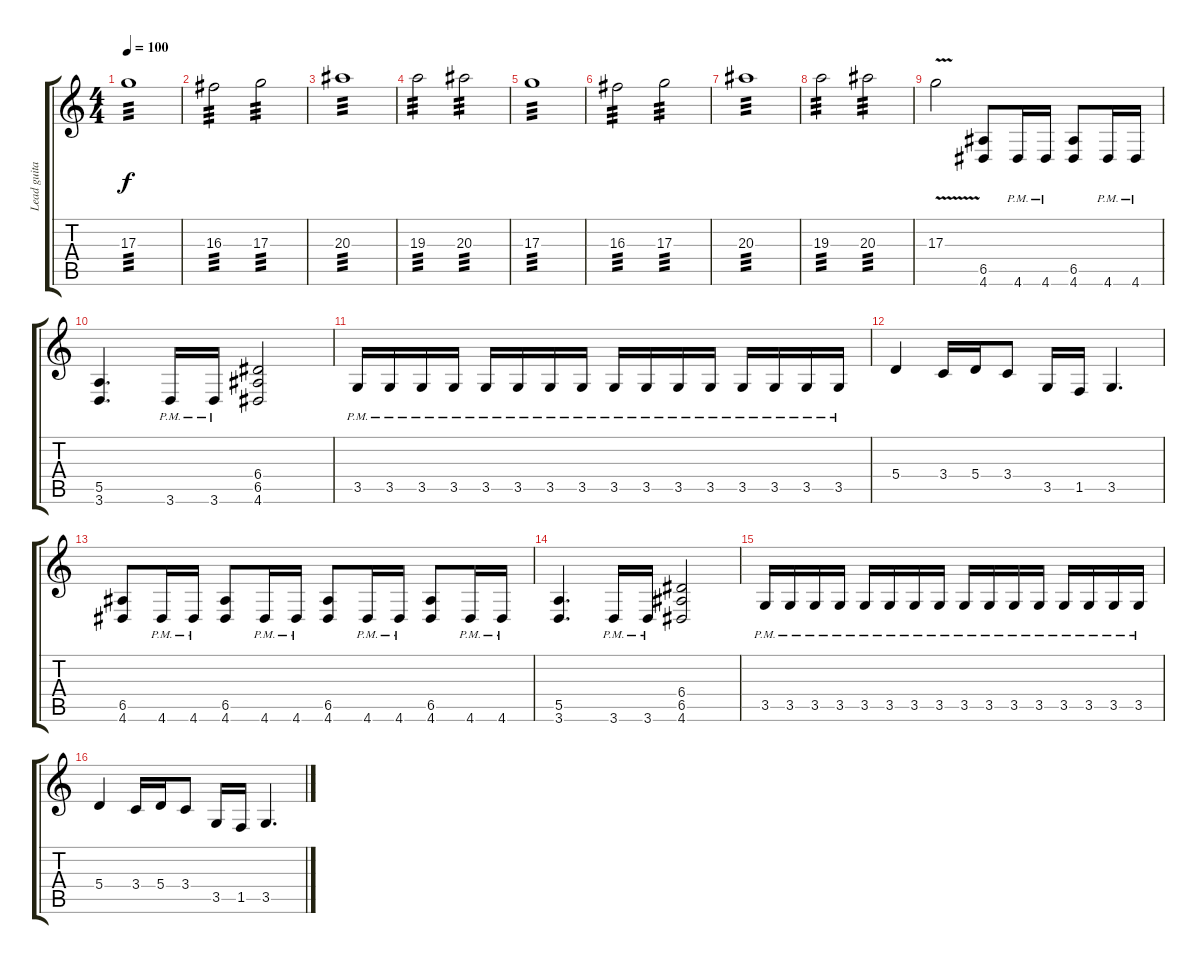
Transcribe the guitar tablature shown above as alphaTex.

\track ("Lead guitar" "Lead guita") {instrument distortionguitar}
\staff {score tabs}
\tuning (B3 Gb3 D3 A2 E2 B1) {hide}
\ts (4 4)
\tempo 100
\clef g2
\ks c
17.3.1{tp 3 dy f} |
16.3.2{tp 3} 17.3.2{tp 3} |
20.3.1{tp 3} |
19.3.2{tp 3} 20.3.2{tp 3} |
17.3.1{tp 3} |
16.3.2{tp 3} 17.3.2{tp 3} |
20.3.1{tp 3} |
19.3.2{tp 3} 20.3.2{tp 3} |
17.3{v}.2 (6.5 4.6).8 4.6{pm}.16 4.6{pm}.16 (6.5 4.6).8 4.6{pm}.16 4.6{pm}.16 |
(5.5 3.6).4{d} 3.6{pm}.16 3.6{pm}.16 (6.4 6.5 4.6).2 |
3.5{pm}.16 3.5{pm}.16 3.5{pm}.16 3.5{pm}.16 3.5{pm}.16 3.5{pm}.16 3.5{pm}.16 3.5{pm}.16 3.5{pm}.16 3.5{pm}.16 3.5{pm}.16 3.5{pm}.16 3.5{pm}.16 3.5{pm}.16 3.5{pm}.16 3.5{pm}.16 |
5.4.4 3.4.16 5.4.16 3.4.8 3.5.16 1.5.16 3.5.4{d} |
(6.5 4.6).8 4.6{pm}.16 4.6{pm}.16 (6.5 4.6).8 4.6{pm}.16 4.6{pm}.16 (6.5 4.6).8 4.6{pm}.16 4.6{pm}.16 (6.5 4.6).8 4.6{pm}.16 4.6{pm}.16 |
(5.5 3.6).4{d} 3.6{pm}.16 3.6{pm}.16 (6.4 6.5 4.6).2 |
3.5{pm}.16 3.5{pm}.16 3.5{pm}.16 3.5{pm}.16 3.5{pm}.16 3.5{pm}.16 3.5{pm}.16 3.5{pm}.16 3.5{pm}.16 3.5{pm}.16 3.5{pm}.16 3.5{pm}.16 3.5{pm}.16 3.5{pm}.16 3.5{pm}.16 3.5{pm}.16 |
5.4.4 3.4.16 5.4.16 3.4.8 3.5.16 1.5.16 3.5.4{d}
